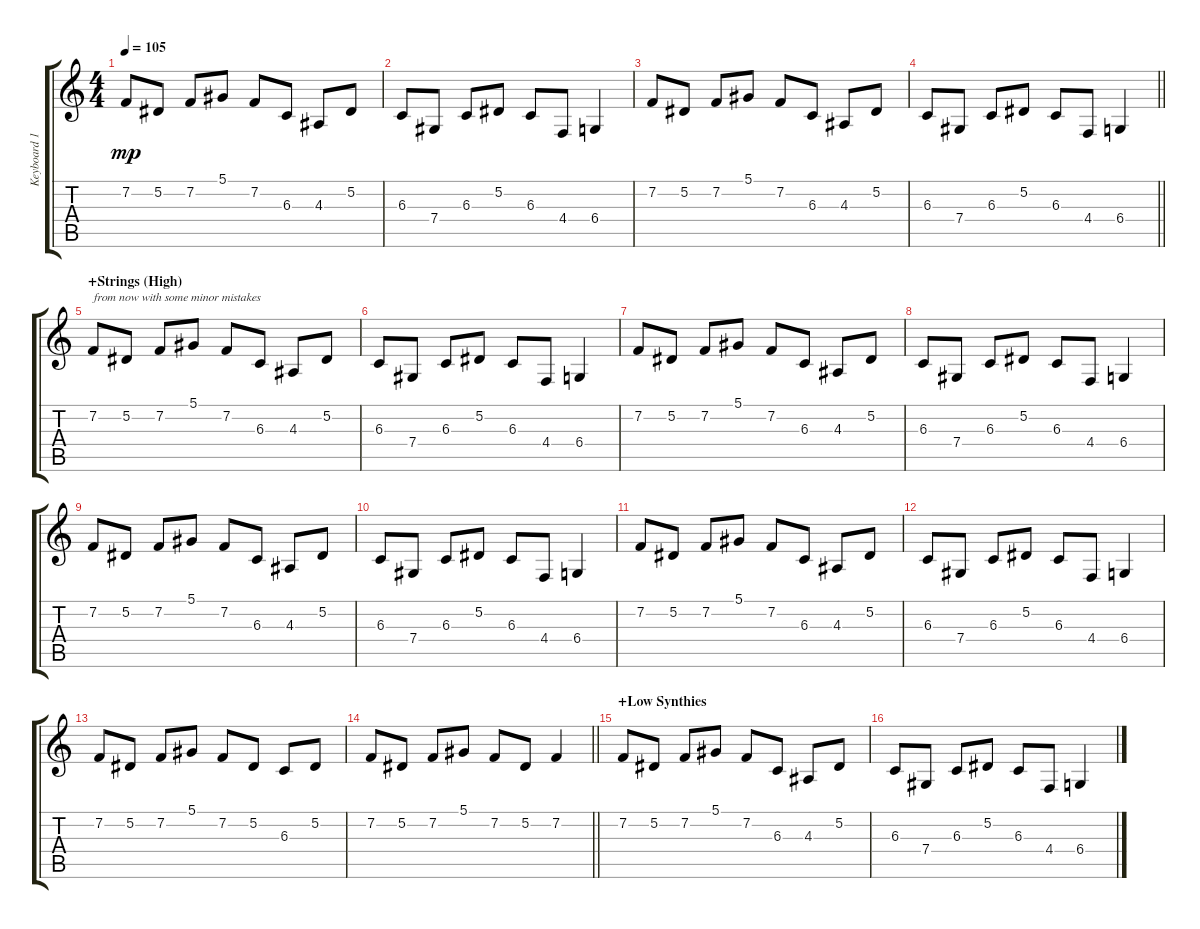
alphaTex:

\track ("Keyboard 1" "Keyboard 1") {instrument fx4atmosphere}
\staff {score tabs}
\tuning (Eb4 Bb3 Gb3 Db3 Ab2 Eb2) {hide}
\ts (4 4)
\tempo 105
\clef g2
\ks c
7.2.8{dy mp} 5.2.8 7.2.8 5.1.8 7.2.8 6.3.8 4.3.8 5.2.8 |
6.3.8 7.4.8 6.3.8 5.2.8 6.3.8 4.4.8 6.4.4 |
7.2.8 5.2.8 7.2.8 5.1.8 7.2.8 6.3.8 4.3.8 5.2.8 |
\barLineRight lightlight
6.3.8 7.4.8 6.3.8 5.2.8 6.3.8 4.4.8 6.4.4 |
\section ("" "+Strings (High)")
7.2.8{txt "from now with some minor mistakes"} 5.2.8 7.2.8 5.1.8 7.2.8 6.3.8 4.3.8 5.2.8 |
6.3.8 7.4.8 6.3.8 5.2.8 6.3.8 4.4.8 6.4.4 |
7.2.8 5.2.8 7.2.8 5.1.8 7.2.8 6.3.8 4.3.8 5.2.8 |
6.3.8 7.4.8 6.3.8 5.2.8 6.3.8 4.4.8 6.4.4 |
7.2.8 5.2.8 7.2.8 5.1.8 7.2.8 6.3.8 4.3.8 5.2.8 |
6.3.8 7.4.8 6.3.8 5.2.8 6.3.8 4.4.8 6.4.4 |
7.2.8 5.2.8 7.2.8 5.1.8 7.2.8 6.3.8 4.3.8 5.2.8 |
6.3.8 7.4.8 6.3.8 5.2.8 6.3.8 4.4.8 6.4.4 |
7.2.8 5.2.8 7.2.8 5.1.8 7.2.8 5.2.8 6.3.8 5.2.8 |
\barLineRight lightlight
7.2.8 5.2.8 7.2.8 5.1.8 7.2.8 5.2.8 7.2.4 |
\section ("" "+Low Synthies")
7.2.8 5.2.8 7.2.8 5.1.8 7.2.8 6.3.8 4.3.8 5.2.8 |
6.3.8 7.4.8 6.3.8 5.2.8 6.3.8 4.4.8 6.4.4
